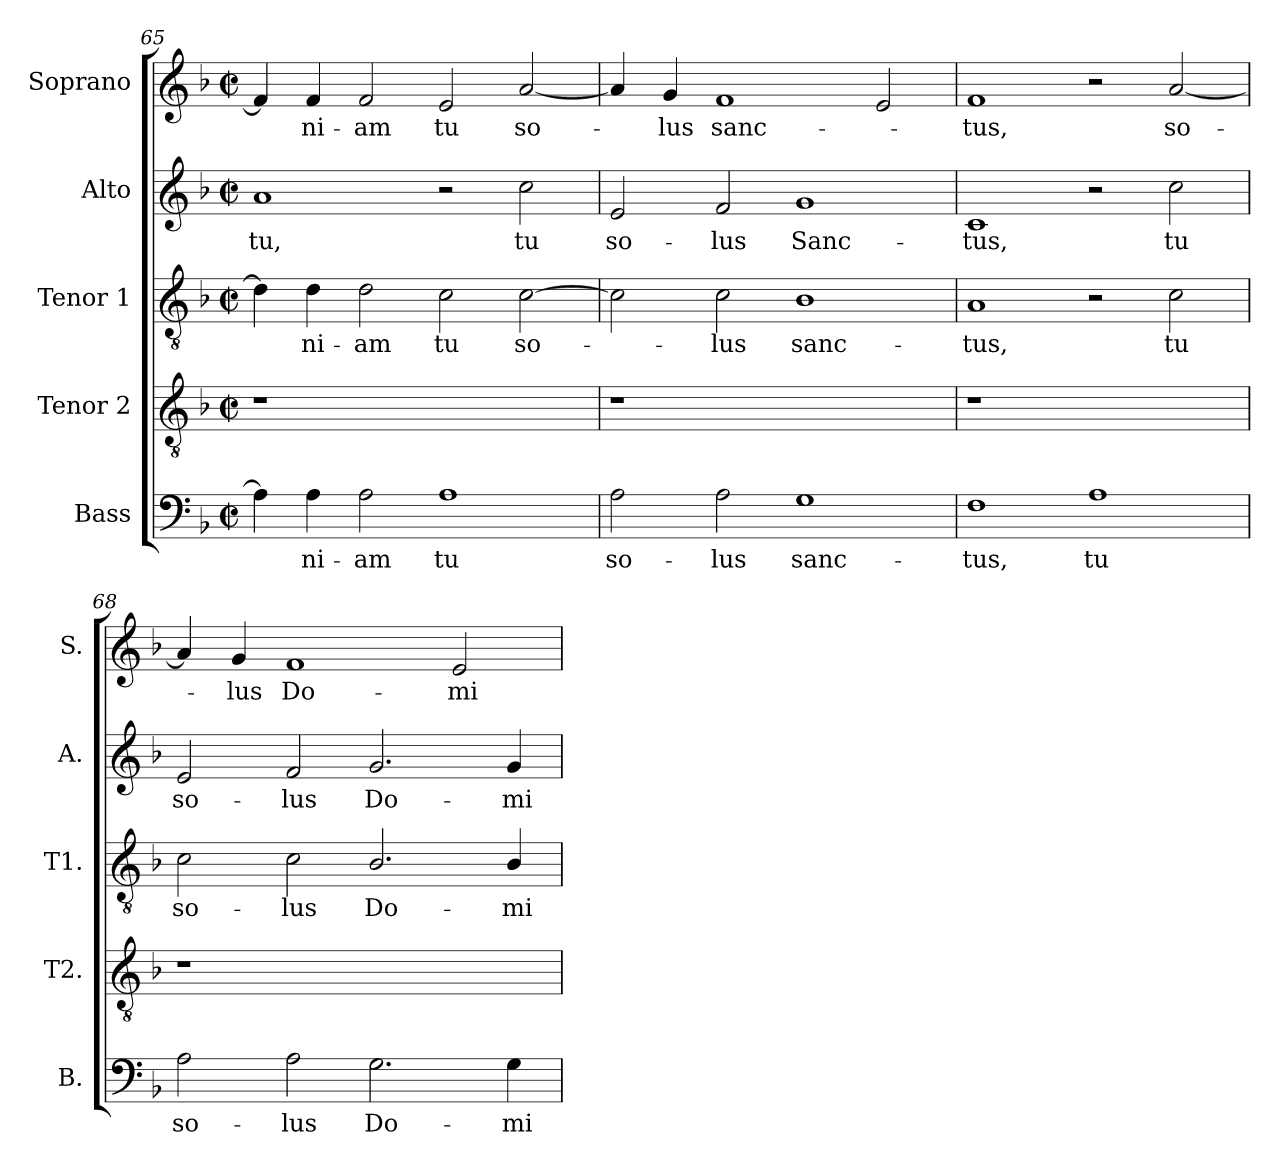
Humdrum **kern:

**kern	**text	**kern	**kern	**text	**kern	**text	**kern	**text
*part5	*part5	*part4	*part3	*part3	*part2	*part2	*part1	*part1
*staff5	*staff5	*staff4	*staff3	*staff3	*staff2	*staff2	*staff1	*staff1
*I"Bass	*	*I"Tenor 2	*I"Tenor 1	*	*I"Alto	*	*I"Soprano	*
*I'B.	*	*I'T2.	*I'T1.	*	*I'A.	*	*I'S.	*
*clefF4	*	*clefGv2	*clefGv2	*	*clefG2	*	*clefG2	*
*	*	*ITrd7c12	*ITrd7c12	*	*	*	*	*
*k[b-]	*	*k[b-]	*k[b-]	*	*k[b-]	*	*k[b-]	*
*F:	*	*F:	*F:	*	*F:	*	*F:	*
*M2/2	*	*M2/2	*M2/2	*	*M2/2	*	*M2/2	*
*met(c|)	*	*met(c|)	*met(c|)	*	*met(c|)	*	*met(c|)	*
=65	=65	=65	=65	=65	=65	=65	=65	=65
!	!	!LO:N:vis=1	!	!	!	!	!	!
!	!	!	!	!	!	!LO:LY:b:color=#000000	!	!
4Ai\]	.	1r	4Di\]	.	1ai	tu,	4fi/]	.
!	!LO:LY:b:color=#000000	!	!	!	!	!	!	!
!	!	!	!	!LO:LY:b:color=#000000	!	!	!	!
!	!	!	!	!	!	!	!	!LO:LY:b:color=#000000
4Ai\	-ni-	.	4Di\	-ni-	.	.	4fi/	-ni-
!	!LO:LY:b:color=#000000	!	!	!	!	!	!	!
!	!	!	!	!LO:LY:b:color=#000000	!	!	!	!
!	!	!	!	!	!	!	!	!LO:LY:b:color=#000000
2Ai\	-am	.	2Di\	-am	.	.	2fi/	-am
!	!LO:LY:b:color=#000000	!	!	!	!	!	!	!
!	!	!	!	!LO:LY:b:color=#000000	!	!	!	!
!	!	!	!	!	!	!	!	!LO:LY:b:color=#000000
1Ai	tu	1ryy	2Ci\	tu	2r	.	2ei/	tu
!	!	!	!	!LO:LY:b:color=#000000	!	!	!	!
!	!	!	!	!	!	!LO:LY:b:color=#000000	!	!
!	!	!	!	!	!	!	!	!LO:LY:b:color=#000000
.	.	.	[>2Ci\	so-	2cci\	tu	[<2ai/	so-
!!LO:LB:g=z
=66	=66	=66	=66	=66	=66	=66	=66	=66
!	!LO:LY:b:color=#000000	!LO:N:vis=1	!	!	!	!	!	!
!	!	!	!	!	!	!LO:LY:b:color=#000000	!	!
2Ai\	so-	1r	2Ci\]	.	2ei/	so-	4ai/]	.
!	!	!	!	!	!	!	!	!LO:LY:b:color=#000000
.	.	.	.	.	.	.	4gi/	-lus
!	!LO:LY:b:color=#000000	!	!	!	!	!	!	!
!	!	!	!	!LO:LY:b:color=#000000	!	!	!	!
!	!	!	!	!	!	!LO:LY:b:color=#000000	!	!
!	!	!	!	!	!	!	!	!LO:LY:b:color=#000000
2Ai\	-lus	.	2Ci\	-lus	2fi/	-lus	1fi	sanc-
!	!LO:LY:b:color=#000000	!	!	!	!	!	!	!
!	!	!	!	!LO:LY:b:color=#000000	!	!	!	!
!	!	!	!	!	!	!LO:LY:b:color=#000000	!	!
1Gi	sanc-	1ryy	1BB-i	sanc-	1gi	Sanc-	.	.
.	.	.	.	.	.	.	2ei/	.
=67	=67	=67	=67	=67	=67	=67	=67	=67
!	!LO:LY:b:color=#000000	!LO:N:vis=1	!	!	!	!	!	!
!	!	!	!	!LO:LY:b:color=#000000	!	!	!	!
!	!	!	!	!	!	!LO:LY:b:color=#000000	!	!
!	!	!	!	!	!	!	!	!LO:LY:b:color=#000000
1Fi	-tus,	1r	1AAi	-tus,	1ci	-tus,	1fi	-tus,
!	!LO:LY:b:color=#000000	!	!	!	!	!	!	!
1Ai	tu	1ryy	2r	.	2r	.	2r	.
!	!	!	!	!LO:LY:b:color=#000000	!	!	!	!
!	!	!	!	!	!	!LO:LY:b:color=#000000	!	!
!	!	!	!	!	!	!	!	!LO:LY:b:color=#000000
.	.	.	2Ci\	tu	2cci\	tu	[<2ai/	so-
=68	=68	=68	=68	=68	=68	=68	=68	=68
!	!LO:LY:b:color=#000000	!LO:N:vis=1	!	!	!	!	!	!
!	!	!	!	!LO:LY:b:color=#000000	!	!	!	!
!	!	!	!	!	!	!LO:LY:b:color=#000000	!	!
2Ai\	so-	1r	2Ci\	so-	2ei/	so-	4ai/]	.
!	!	!	!	!	!	!	!	!LO:LY:b:color=#000000
.	.	.	.	.	.	.	4gi/	-lus
!	!LO:LY:b:color=#000000	!	!	!	!	!	!	!
!	!	!	!	!LO:LY:b:color=#000000	!	!	!	!
!	!	!	!	!	!	!LO:LY:b:color=#000000	!	!
!	!	!	!	!	!	!	!	!LO:LY:b:color=#000000
2Ai\	-lus	.	2Ci\	-lus	2fi/	-lus	1fi	Do-
!	!LO:LY:b:color=#000000	!	!	!	!	!	!	!
!	!	!	!	!LO:LY:b:color=#000000	!	!	!	!
!	!	!	!	!	!	!LO:LY:b:color=#000000	!	!
2.Gi\	Do-	1ryy	2.BB-i/	Do-	2.gi/	Do-	.	.
!	!	!	!	!	!	!	!	!LO:LY:b:color=#000000
.	.	.	.	.	.	.	2ei/	-mi-
!	!LO:LY:b:color=#000000	!	!	!	!	!	!	!
!	!	!	!	!LO:LY:b:color=#000000	!	!	!	!
!	!	!	!	!	!	!LO:LY:b:color=#000000	!	!
4Gi\	-mi-	.	4BB-i/	-mi-	4gi/	-mi-	.	.
=	=	=	=	=	=	=	=	=
*-	*-	*-	*-	*-	*-	*-	*-	*-
